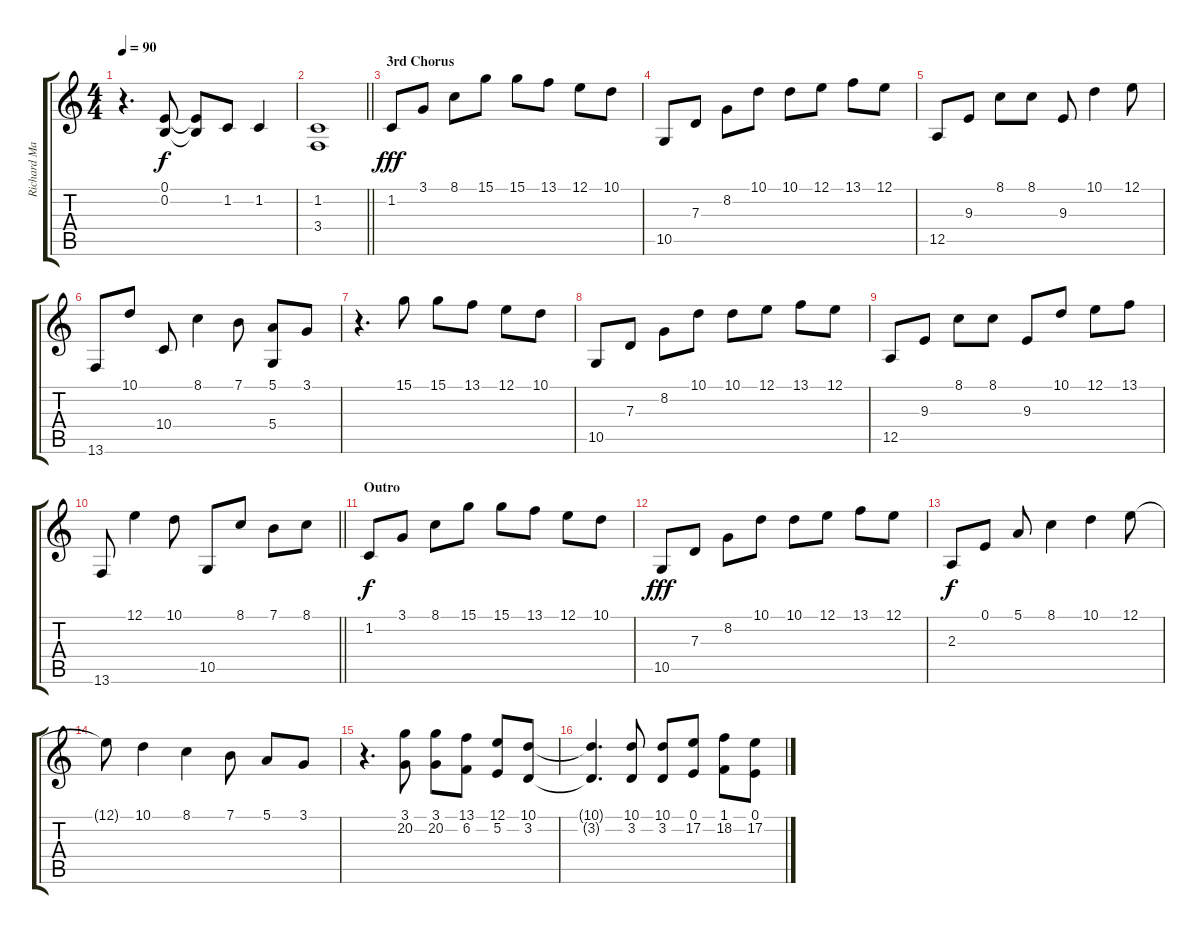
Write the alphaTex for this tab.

\track ("Richard Marx (Piano Right Hand)" "Richard Ma") {instrument acousticgrandpiano}
\staff {score tabs}
\tuning (E4 B3 G3 D3 A2 E2) {hide}
\ts (4 4)
\tempo 90
\clef g2
\ks c
r.4{d dy f} (0.1 0.2).8 (0.1{t} 0.2{t}).8 1.2.8 1.2.4 |
\barLineRight lightlight
(1.2 3.4).1 |
\section ("" "3rd Chorus")
1.2.8{dy fff} 3.1.8 8.1.8 15.1.8 15.1.8 13.1.8 12.1.8 10.1.8 |
10.5.8 7.3.8 8.2.8 10.1.8 10.1.8 12.1.8 13.1.8 12.1.8 |
12.5.8 9.3.8 8.1.8 8.1.8 9.3.8 10.1.4 12.1.8 |
13.6.8 10.1.8 10.4.8 8.1.4 7.1.8 (5.1 5.4).8 3.1.8 |
r.4{d} 15.1.8 15.1.8 13.1.8 12.1.8 10.1.8 |
10.5.8 7.3.8 8.2.8 10.1.8 10.1.8 12.1.8 13.1.8 12.1.8 |
12.5.8 9.3.8 8.1.8 8.1.8 9.3.8 10.1.8 12.1.8 13.1.8 |
\barLineRight lightlight
13.6.8 12.1.4 10.1.8 10.5.8 8.1.8 7.1.8 8.1.8 |
\section ("" "Outro")
1.2.8{dy f} 3.1.8 8.1.8 15.1.8 15.1.8 13.1.8 12.1.8 10.1.8 |
10.5.8{dy fff} 7.3.8 8.2.8 10.1.8 10.1.8 12.1.8 13.1.8 12.1.8 |
2.3.8{dy f} 0.1.8 5.1.8 8.1.4 10.1.4 12.1.8 |
12.1{t}.8 10.1.4 8.1.4 7.1.8 5.1.8 3.1.8 |
r.4{d} (3.1 20.2).8 (3.1 20.2).8 (13.1 6.2).8 (12.1 5.2).8 (10.1 3.2).8 |
(10.1{t} 3.2{t}).4{d} (10.1 3.2).8 (10.1 3.2).8 (0.1 17.2).8 (1.1 18.2).8 (0.1 17.2).8
